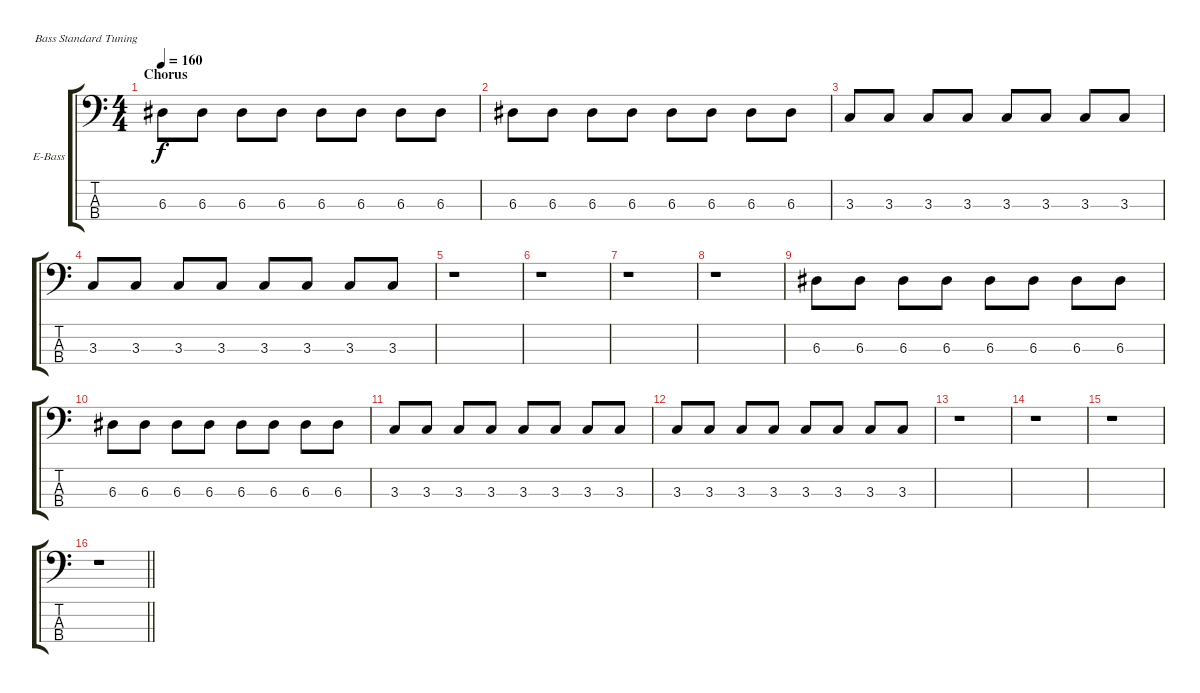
\bracketExtendMode groupsimilarinstruments
\firstSystemTrackNameOrientation horizontal
\otherSystemsTrackNameOrientation horizontal
\track ("Electric Bass" "E-Bass") {instrument electricbassfinger}
\staff {score tabs}
\tuning (G2 D2 A1 E1)
\ts (4 4)
\section ("" "Chorus")
\tempo 160
\clef f4
\scale
0.333333
\ks c
6.3.8{dy f} 6.3.8 6.3.8 6.3.8 6.3.8 6.3.8 6.3.8 6.3.8 |
\scale
0.333333 6.3.8 6.3.8 6.3.8 6.3.8 6.3.8 6.3.8 6.3.8 6.3.8 |
\scale
0.333333 3.3.8 3.3.8 3.3.8 3.3.8 3.3.8 3.3.8 3.3.8 3.3.8 |
\scale
0.333333 3.3.8 3.3.8 3.3.8 3.3.8 3.3.8 3.3.8 3.3.8 3.3.8 |
\scale
0.333333 r.1 |
\scale
0.333333 r.1 |
\scale
0.333333 r.1 |
\scale
0.333333 r.1 |
\scale
0.333333 6.3.8 6.3.8 6.3.8 6.3.8 6.3.8 6.3.8 6.3.8 6.3.8 |
\scale
0.333333 6.3.8 6.3.8 6.3.8 6.3.8 6.3.8 6.3.8 6.3.8 6.3.8 |
\scale
0.333333 3.3.8 3.3.8 3.3.8 3.3.8 3.3.8 3.3.8 3.3.8 3.3.8 |
\scale
0.333333 3.3.8 3.3.8 3.3.8 3.3.8 3.3.8 3.3.8 3.3.8 3.3.8 |
\scale
0.333333 r.1 |
\scale
0.333333 r.1 |
\scale
0.333333 r.1 |
\scale
0.333333
\barLineRight lightlight
r.1
